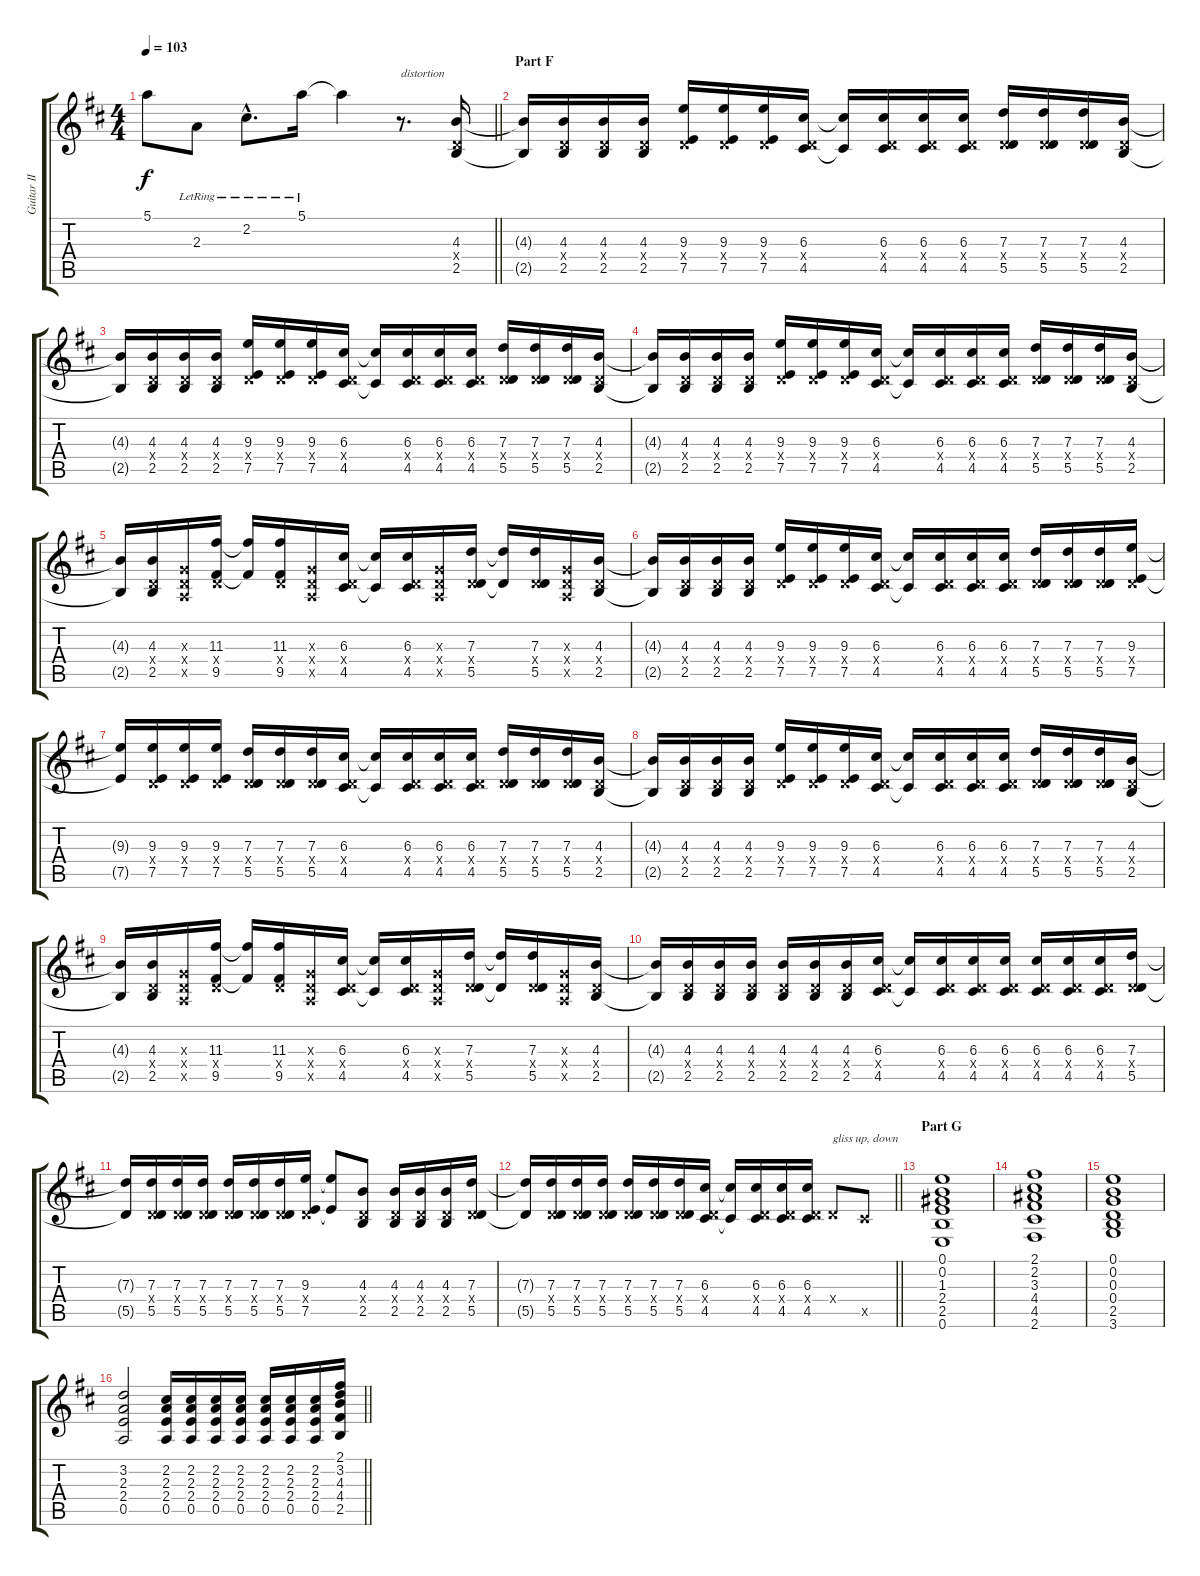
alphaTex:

\track ("Guitar II (Inoran)" "Guitar II ") {instrument distortionguitar}
\staff {score tabs}
\tuning (E4 B3 G3 D3 A2 E2) {hide}
\ts (4 4)
\tempo 103
\clef g2
\barLineRight lightlight
\ks d
5.1{t}.8{dy f} 2.3{lr}.8 2.2{hac lr}.8{d} 5.1{lr}.16 5.1{t}.4 r.8{d txt "distortion" instrument distortionguitar} (4.3 0.4{x} 2.5).16 |
\section ("" "Part F")
(4.3{t} 2.5{t}).16 (4.3 0.4{x} 2.5).16 (4.3 0.4{x} 2.5).16 (4.3 0.4{x} 2.5).16 (9.3 0.4{x} 7.5).16 (9.3 0.4{x} 7.5).16 (9.3 0.4{x} 7.5).16 (6.3 0.4{x} 4.5).16 (6.3{t} 4.5{t}).16 (6.3 0.4{x} 4.5).16 (6.3 0.4{x} 4.5).16 (6.3 0.4{x} 4.5).16 (7.3 0.4{x} 5.5).16 (7.3 0.4{x} 5.5).16 (7.3 0.4{x} 5.5).16 (4.3 0.4{x} 2.5).16 |
(4.3{t} 2.5{t}).16 (4.3 0.4{x} 2.5).16 (4.3 0.4{x} 2.5).16 (4.3 0.4{x} 2.5).16 (9.3 0.4{x} 7.5).16 (9.3 0.4{x} 7.5).16 (9.3 0.4{x} 7.5).16 (6.3 0.4{x} 4.5).16 (6.3{t} 4.5{t}).16 (6.3 0.4{x} 4.5).16 (6.3 0.4{x} 4.5).16 (6.3 0.4{x} 4.5).16 (7.3 0.4{x} 5.5).16 (7.3 0.4{x} 5.5).16 (7.3 0.4{x} 5.5).16 (4.3 0.4{x} 2.5).16 |
(4.3{t} 2.5{t}).16 (4.3 0.4{x} 2.5).16 (4.3 0.4{x} 2.5).16 (4.3 0.4{x} 2.5).16 (9.3 0.4{x} 7.5).16 (9.3 0.4{x} 7.5).16 (9.3 0.4{x} 7.5).16 (6.3 0.4{x} 4.5).16 (6.3{t} 4.5{t}).16 (6.3 0.4{x} 4.5).16 (6.3 0.4{x} 4.5).16 (6.3 0.4{x} 4.5).16 (7.3 0.4{x} 5.5).16 (7.3 0.4{x} 5.5).16 (7.3 0.4{x} 5.5).16 (4.3 0.4{x} 2.5).16 |
(4.3{t} 2.5{t}).16 (4.3 0.4{x} 2.5).16 (0.3{x} 0.4{x} 0.5{x}).16 (11.3 0.4{x} 9.5).16 (11.3{t} 9.5{t}).16 (11.3 0.4{x} 9.5).16 (0.3{x} 0.4{x} 0.5{x}).16 (6.3 0.4{x} 4.5).16 (6.3{t} 4.5{t}).16 (6.3 0.4{x} 4.5).16 (0.3{x} 0.4{x} 0.5{x}).16 (7.3 0.4{x} 5.5).16 (7.3{t} 5.5{t}).16 (7.3 0.4{x} 5.5).16 (0.3{x} 0.4{x} 0.5{x}).16 (4.3 0.4{x} 2.5).16 |
(4.3{t} 2.5{t}).16 (4.3 0.4{x} 2.5).16 (4.3 0.4{x} 2.5).16 (4.3 0.4{x} 2.5).16 (9.3 0.4{x} 7.5).16 (9.3 0.4{x} 7.5).16 (9.3 0.4{x} 7.5).16 (6.3 0.4{x} 4.5).16 (6.3{t} 4.5{t}).16 (6.3 0.4{x} 4.5).16 (6.3 0.4{x} 4.5).16 (6.3 0.4{x} 4.5).16 (7.3 0.4{x} 5.5).16 (7.3 0.4{x} 5.5).16 (7.3 0.4{x} 5.5).16 (9.3 0.4{x} 7.5).16 |
(9.3{t} 7.5{t}).16 (9.3 0.4{x} 7.5).16 (9.3 0.4{x} 7.5).16 (9.3 0.4{x} 7.5).16 (7.3 0.4{x} 5.5).16 (7.3 0.4{x} 5.5).16 (7.3 0.4{x} 5.5).16 (6.3 0.4{x} 4.5).16 (6.3{t} 4.5{t}).16 (6.3 0.4{x} 4.5).16 (6.3 0.4{x} 4.5).16 (6.3 0.4{x} 4.5).16 (7.3 0.4{x} 5.5).16 (7.3 0.4{x} 5.5).16 (7.3 0.4{x} 5.5).16 (4.3 0.4{x} 2.5).16 |
(4.3{t} 2.5{t}).16 (4.3 0.4{x} 2.5).16 (4.3 0.4{x} 2.5).16 (4.3 0.4{x} 2.5).16 (9.3 0.4{x} 7.5).16 (9.3 0.4{x} 7.5).16 (9.3 0.4{x} 7.5).16 (6.3 0.4{x} 4.5).16 (6.3{t} 4.5{t}).16 (6.3 0.4{x} 4.5).16 (6.3 0.4{x} 4.5).16 (6.3 0.4{x} 4.5).16 (7.3 0.4{x} 5.5).16 (7.3 0.4{x} 5.5).16 (7.3 0.4{x} 5.5).16 (4.3 0.4{x} 2.5).16 |
(4.3{t} 2.5{t}).16 (4.3 0.4{x} 2.5).16 (0.3{x} 0.4{x} 0.5{x}).16 (11.3 0.4{x} 9.5).16 (11.3{t} 9.5{t}).16 (11.3 0.4{x} 9.5).16 (0.3{x} 0.4{x} 0.5{x}).16 (6.3 0.4{x} 4.5).16 (6.3{t} 4.5{t}).16 (6.3 0.4{x} 4.5).16 (0.3{x} 0.4{x} 0.5{x}).16 (7.3 0.4{x} 5.5).16 (7.3{t} 5.5{t}).16 (7.3 0.4{x} 5.5).16 (0.3{x} 0.4{x} 0.5{x}).16 (4.3 0.4{x} 2.5).16 |
(4.3{t} 2.5{t}).16 (4.3 0.4{x} 2.5).16 (4.3 0.4{x} 2.5).16 (4.3 0.4{x} 2.5).16 (4.3 0.4{x} 2.5).16 (4.3 0.4{x} 2.5).16 (4.3 0.4{x} 2.5).16 (6.3 0.4{x} 4.5).16 (6.3{t} 4.5{t}).16 (6.3 0.4{x} 4.5).16 (6.3 0.4{x} 4.5).16 (6.3 0.4{x} 4.5).16 (6.3 0.4{x} 4.5).16 (6.3 0.4{x} 4.5).16 (6.3 0.4{x} 4.5).16 (7.3 0.4{x} 5.5).16 |
(7.3{t} 5.5{t}).16 (7.3 0.4{x} 5.5).16 (7.3 0.4{x} 5.5).16 (7.3 0.4{x} 5.5).16 (7.3 0.4{x} 5.5).16 (7.3 0.4{x} 5.5).16 (7.3 0.4{x} 5.5).16 (9.3 0.4{x} 7.5).16 (9.3{t} 7.5{t}).8 (4.3 0.4{x} 2.5).8 (4.3 0.4{x} 2.5).16 (4.3 0.4{x} 2.5).16 (4.3 0.4{x} 2.5).16 (7.3 0.4{x} 5.5).16 |
\barLineRight lightlight
(7.3{t} 5.5{t}).16 (7.3 0.4{x} 5.5).16 (7.3 0.4{x} 5.5).16 (7.3 0.4{x} 5.5).16 (7.3 0.4{x} 5.5).16 (7.3 0.4{x} 5.5).16 (7.3 0.4{x} 5.5).16 (6.3 0.4{x} 4.5).16 (6.3{t} 4.5{t}).16 (6.3 0.4{x} 4.5).16 (6.3 0.4{x} 4.5).16 (6.3 0.4{x} 4.5).16 0.4{x}.8{txt "gliss up, down"} 4.5{x}.8 |
\section ("" "Part G")
(0.1 0.2 1.3 2.4 2.5 0.6).1 |
(2.1 2.2 3.3 4.4 4.5 2.6).1 |
(0.1 0.2 0.3 0.4 2.5 3.6).1 |
\barLineRight lightlight
(3.2 2.3 2.4 0.5).2 (2.2 2.3 2.4 0.5).16 (2.2 2.3 2.4 0.5).16 (2.2 2.3 2.4 0.5).16 (2.2 2.3 2.4 0.5).16 (2.2 2.3 2.4 0.5).16 (2.2 2.3 2.4 0.5).16 (2.2 2.3 2.4 0.5).16 (2.1 3.2 4.3 4.4 2.5).16
